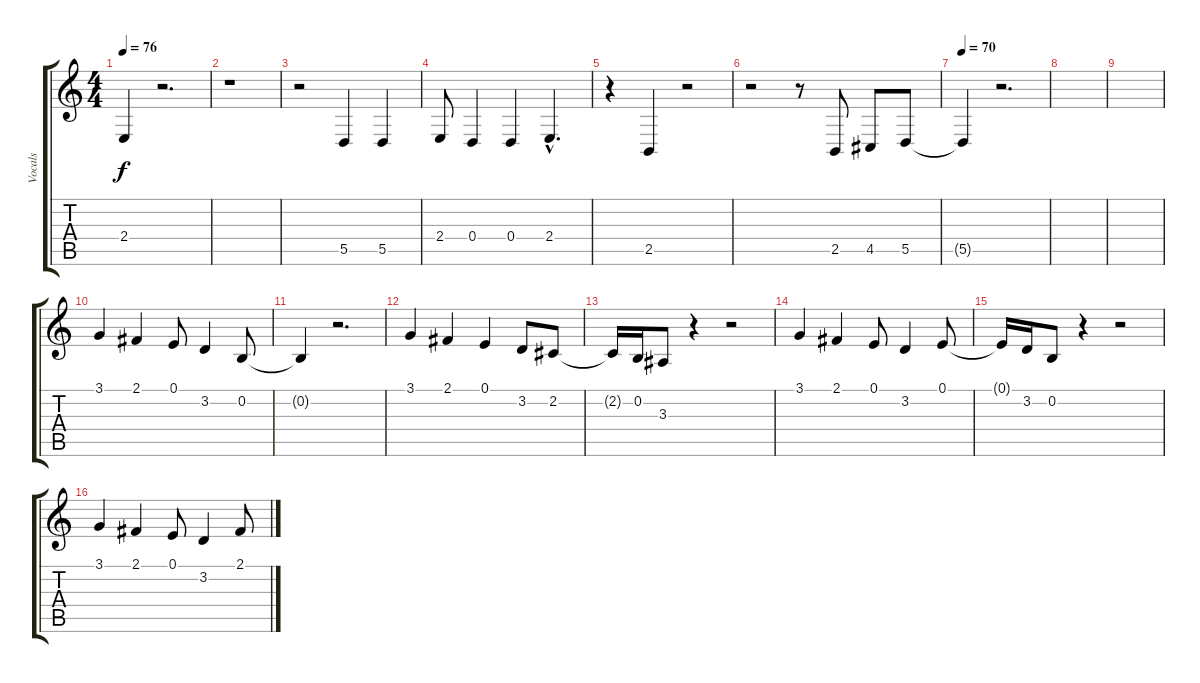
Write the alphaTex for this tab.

\track ("Vocals" "Vocals") {instrument lead1square}
\staff {score tabs}
\tuning (E4 B3 G3 D3 A2 E2) {hide}
\ts (4 4)
\tempo 76
\clef g2
\ks c
2.4{t}.4{dy f} r.2{d} |
r.1 |
r.2 5.5.4 5.5.4 |
2.4.8 0.4.4 0.4.4 2.4{hac}.4{d} |
r.4 2.5.4 r.2 |
r.2 r.8 2.5.8 4.5.8 5.5.8 |
\tempo 70
5.5{t}.4 r.2{d} |
|
|
3.1.4 2.1.4 0.1.8 3.2.4 0.2.8 |
0.2{t}.4 r.2{d} |
3.1.4 2.1.4 0.1.4 3.2.8 2.2.8 |
2.2{t}.16 0.2.16 3.3.8 r.4 r.2 |
3.1.4 2.1.4 0.1.8 3.2.4 0.1.8 |
0.1{t}.16 3.2.16 0.2.8 r.4 r.2 |
3.1.4 2.1.4 0.1.8 3.2.4 2.1.8
